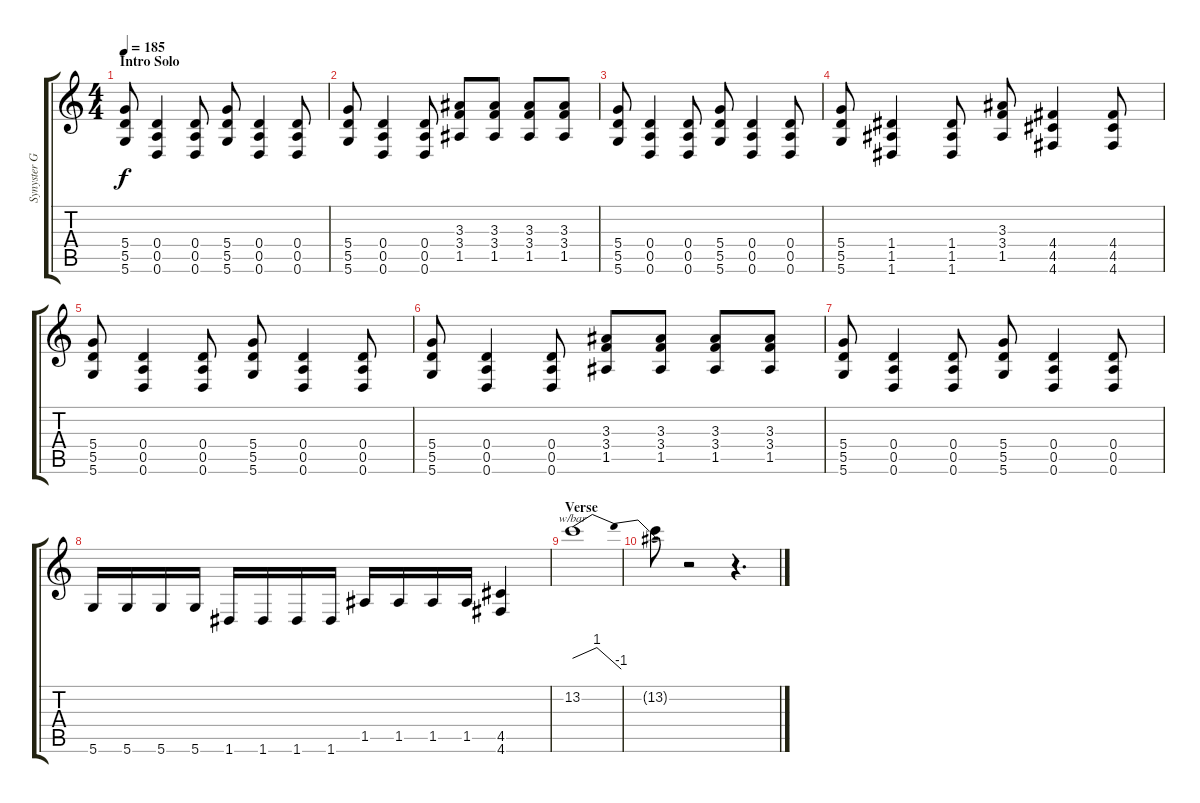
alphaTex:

\track ("Synyster Gates II" "Synyster G") {instrument distortionguitar}
\staff {score tabs}
\tuning (E4 B3 G3 D3 A2 D2) {hide}
\ts (4 4)
\section ("" "Intro Solo")
\tempo 185
\clef g2
\ks c
(5.4 5.5 5.6).8{dy f instrument distortionguitar} (0.4 0.5 0.6).4 (0.4 0.5 0.6).8 (5.4 5.5 5.6).8 (0.4 0.5 0.6).4 (0.4 0.5 0.6).8 |
(5.4 5.5 5.6).8 (0.4 0.5 0.6).4 (0.4 0.5 0.6).8 (3.3 3.4 1.5).8 (3.3 3.4 1.5).8 (3.3 3.4 1.5).8 (3.3 3.4 1.5).8 |
(5.4 5.5 5.6).8 (0.4 0.5 0.6).4 (0.4 0.5 0.6).8 (5.4 5.5 5.6).8 (0.4 0.5 0.6).4 (0.4 0.5 0.6).8 |
(5.4 5.5 5.6).8 (1.4 1.5 1.6).4 (1.4 1.5 1.6).8 (3.3 3.4 1.5).8 (4.4 4.5 4.6).4 (4.4 4.5 4.6).8 |
(5.4 5.5 5.6).8 (0.4 0.5 0.6).4 (0.4 0.5 0.6).8 (5.4 5.5 5.6).8 (0.4 0.5 0.6).4 (0.4 0.5 0.6).8 |
(5.4 5.5 5.6).8 (0.4 0.5 0.6).4 (0.4 0.5 0.6).8 (3.3 3.4 1.5).8 (3.3 3.4 1.5).8 (3.3 3.4 1.5).8 (3.3 3.4 1.5).8 |
(5.4 5.5 5.6).8 (0.4 0.5 0.6).4 (0.4 0.5 0.6).8 (5.4 5.5 5.6).8 (0.4 0.5 0.6).4 (0.4 0.5 0.6).8 |
5.6.16 5.6.16 5.6.16 5.6.16 1.6.16 1.6.16 1.6.16 1.6.16 1.5.16 1.5.16 1.5.16 1.5.16 (4.5 4.6).4 |
\section ("" "Verse")
13.2.1{tbe (dip default 0 0 30 4 45 4 60 -4)} |
13.2{t}.8 r.2 r.4{d}
